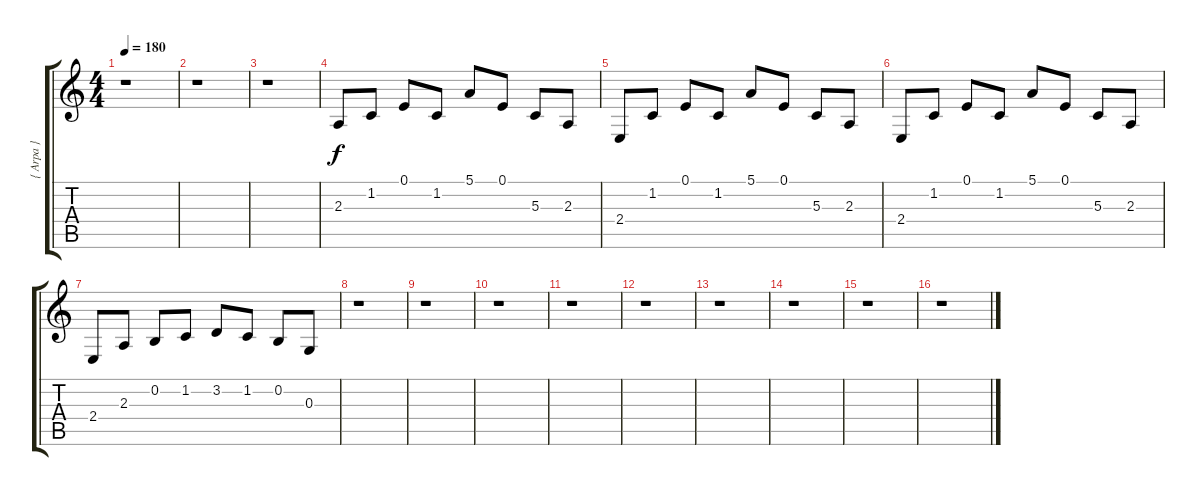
\track ("{ Arpa }" "{ Arpa }") {instrument orchestralharp}
\staff {score tabs}
\tuning (E4 B3 G3 D3 A2 E2) {hide}
\ts (4 4)
\tempo 180
\clef g2
\ks c
r.1{dy f} |
r.1 |
r.1 |
2.3.8 1.2.8 0.1.8 1.2.8 5.1.8 0.1.8 5.3.8 2.3.8 |
2.4.8 1.2.8 0.1.8 1.2.8 5.1.8 0.1.8 5.3.8 2.3.8 |
2.4.8 1.2.8 0.1.8 1.2.8 5.1.8 0.1.8 5.3.8 2.3.8 |
2.4.8 2.3.8 0.2.8 1.2.8 3.2.8 1.2.8 0.2.8 0.3.8 |
r.1 |
r.1 |
r.1 |
r.1 |
r.1 |
r.1 |
r.1 |
r.1 |
r.1
